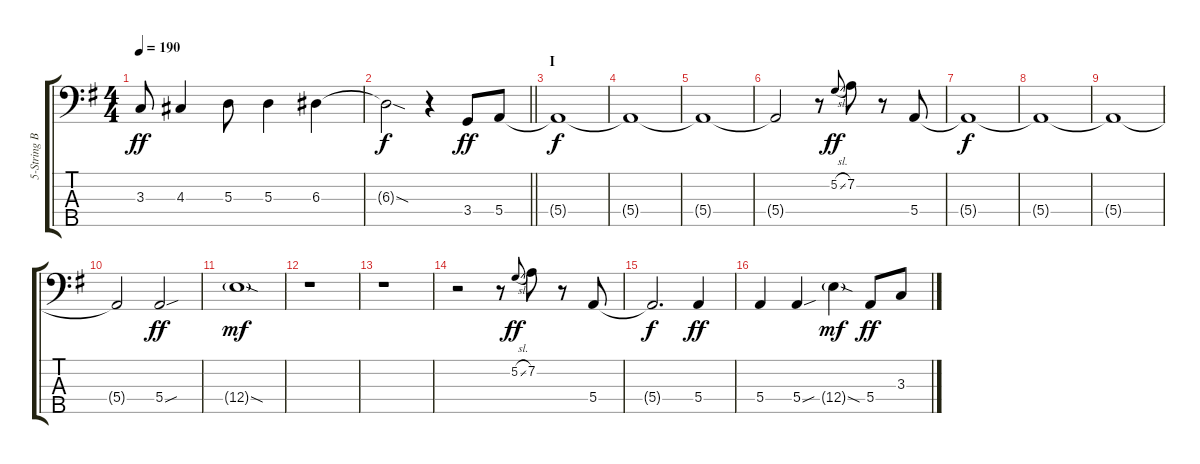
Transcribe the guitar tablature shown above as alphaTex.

\track ("5-String Bass" "5-String B") {instrument electricbasspick}
\staff {score tabs}
\tuning (G2 D2 A1 E1 B0) {hide}
\ts (4 4)
\tempo 190
\clef f4
\ks g
3.3.8{dy ff} 4.3.4 5.3.8 5.3.4 6.3.4 |
\barLineRight lightlight
6.3{sod t}.2{dy f} r.4 3.4.8{dy ff} 5.4.8 |
\section ("" "I")
5.4{t}.1{dy f} |
5.4{t}.1 |
5.4{t}.1 |
5.4{t}.2 r.8 5.2{sl}.8{gr onbeat dy ff} 7.2.8 r.8 5.4.8 |
5.4{t}.1{dy f} |
5.4{t}.1 |
5.4{t}.1 |
5.4{t}.2 5.4{sou}.2{dy ff} |
12.4{sod g}.1{dy mf} |
r.1 |
r.1 |
r.2 r.8 5.2{sl}.8{gr onbeat dy ff} 7.2.8 r.8 5.4.8 |
5.4{t}.2{d dy f} 5.4.4{dy ff} |
5.4.4 5.4{sou}.4 12.4{sod g}.4{dy mf} 5.4.8{dy ff} 3.3.8
